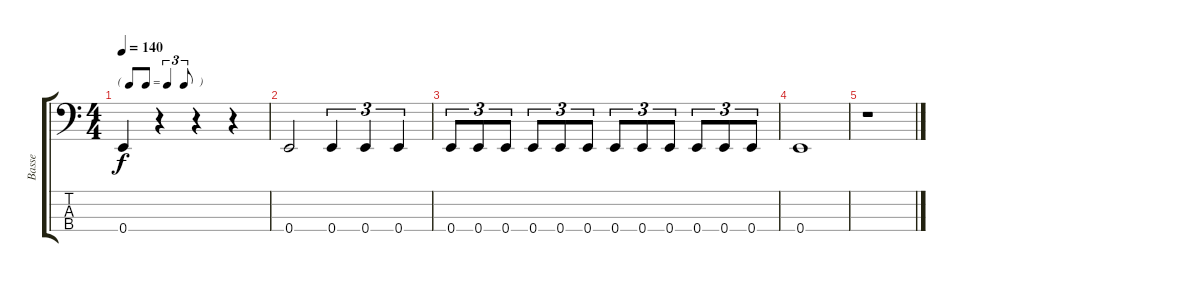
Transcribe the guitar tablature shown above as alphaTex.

\track ("Basse" "Basse") {instrument electricbassfinger}
\staff {score tabs}
\tuning (G2 D2 A1 E1) {hide}
\ts (4 4)
\tf triplet8th
\tempo 140
\clef f4
\ks c
0.4.4{dy f} r.4 r.4 r.4 |
0.4.2 0.4.4{tu (3 2)} 0.4.4{tu (3 2)} 0.4.4{tu (3 2)} |
0.4.8{tu (3 2)} 0.4.8{tu (3 2)} 0.4.8{tu (3 2)} 0.4.8{tu (3 2)} 0.4.8{tu (3 2)} 0.4.8{tu (3 2)} 0.4.8{tu (3 2)} 0.4.8{tu (3 2)} 0.4.8{tu (3 2)} 0.4.8{tu (3 2)} 0.4.8{tu (3 2)} 0.4.8{tu (3 2)} |
0.4.1 |
r.1
